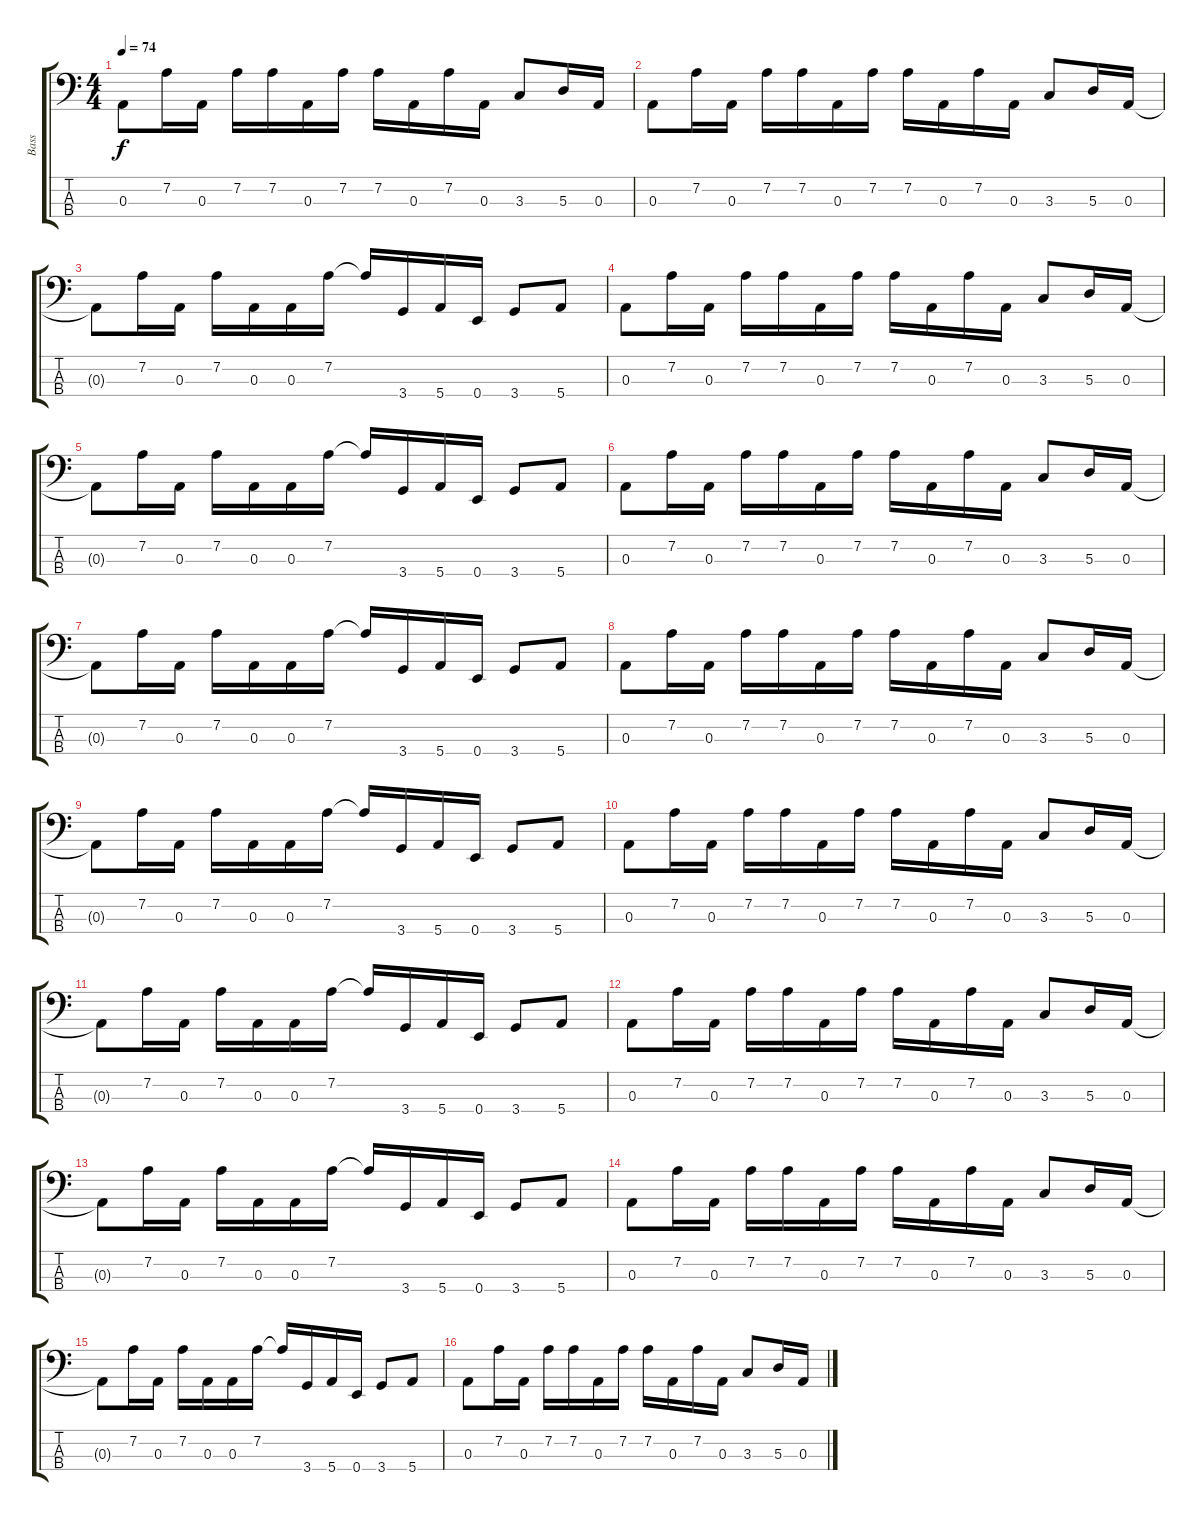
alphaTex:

\track ("Bass" "Bass") {instrument electricbassfinger}
\staff {score tabs}
\tuning (G2 D2 A1 E1) {hide}
\ts (4 4)
\tempo 74
\clef f4
\ks aminor
0.3.8{dy f} 7.2.16 0.3.16 7.2.16 7.2.16 0.3.16 7.2.16 7.2.16 0.3.16 7.2.16 0.3.16 3.3.8 5.3.16 0.3.16 |
0.3.8 7.2.16 0.3.16 7.2.16 7.2.16 0.3.16 7.2.16 7.2.16 0.3.16 7.2.16 0.3.16 3.3.8 5.3.16 0.3.16 |
0.3{t}.8 7.2.16 0.3.16 7.2.16 0.3.16 0.3.16 7.2.16 7.2{t}.16 3.4.16 5.4.16 0.4.16 3.4.8 5.4.8 |
0.3.8 7.2.16 0.3.16 7.2.16 7.2.16 0.3.16 7.2.16 7.2.16 0.3.16 7.2.16 0.3.16 3.3.8 5.3.16 0.3.16 |
0.3{t}.8 7.2.16 0.3.16 7.2.16 0.3.16 0.3.16 7.2.16 7.2{t}.16 3.4.16 5.4.16 0.4.16 3.4.8 5.4.8 |
0.3.8 7.2.16 0.3.16 7.2.16 7.2.16 0.3.16 7.2.16 7.2.16 0.3.16 7.2.16 0.3.16 3.3.8 5.3.16 0.3.16 |
0.3{t}.8 7.2.16 0.3.16 7.2.16 0.3.16 0.3.16 7.2.16 7.2{t}.16 3.4.16 5.4.16 0.4.16 3.4.8 5.4.8 |
0.3.8 7.2.16 0.3.16 7.2.16 7.2.16 0.3.16 7.2.16 7.2.16 0.3.16 7.2.16 0.3.16 3.3.8 5.3.16 0.3.16 |
0.3{t}.8 7.2.16 0.3.16 7.2.16 0.3.16 0.3.16 7.2.16 7.2{t}.16 3.4.16 5.4.16 0.4.16 3.4.8 5.4.8 |
0.3.8 7.2.16 0.3.16 7.2.16 7.2.16 0.3.16 7.2.16 7.2.16 0.3.16 7.2.16 0.3.16 3.3.8 5.3.16 0.3.16 |
0.3{t}.8 7.2.16 0.3.16 7.2.16 0.3.16 0.3.16 7.2.16 7.2{t}.16 3.4.16 5.4.16 0.4.16 3.4.8 5.4.8 |
0.3.8 7.2.16 0.3.16 7.2.16 7.2.16 0.3.16 7.2.16 7.2.16 0.3.16 7.2.16 0.3.16 3.3.8 5.3.16 0.3.16 |
0.3{t}.8 7.2.16 0.3.16 7.2.16 0.3.16 0.3.16 7.2.16 7.2{t}.16 3.4.16 5.4.16 0.4.16 3.4.8 5.4.8 |
0.3.8 7.2.16 0.3.16 7.2.16 7.2.16 0.3.16 7.2.16 7.2.16 0.3.16 7.2.16 0.3.16 3.3.8 5.3.16 0.3.16 |
0.3{t}.8 7.2.16 0.3.16 7.2.16 0.3.16 0.3.16 7.2.16 7.2{t}.16 3.4.16 5.4.16 0.4.16 3.4.8 5.4.8 |
0.3.8 7.2.16 0.3.16 7.2.16 7.2.16 0.3.16 7.2.16 7.2.16 0.3.16 7.2.16 0.3.16 3.3.8 5.3.16 0.3.16
